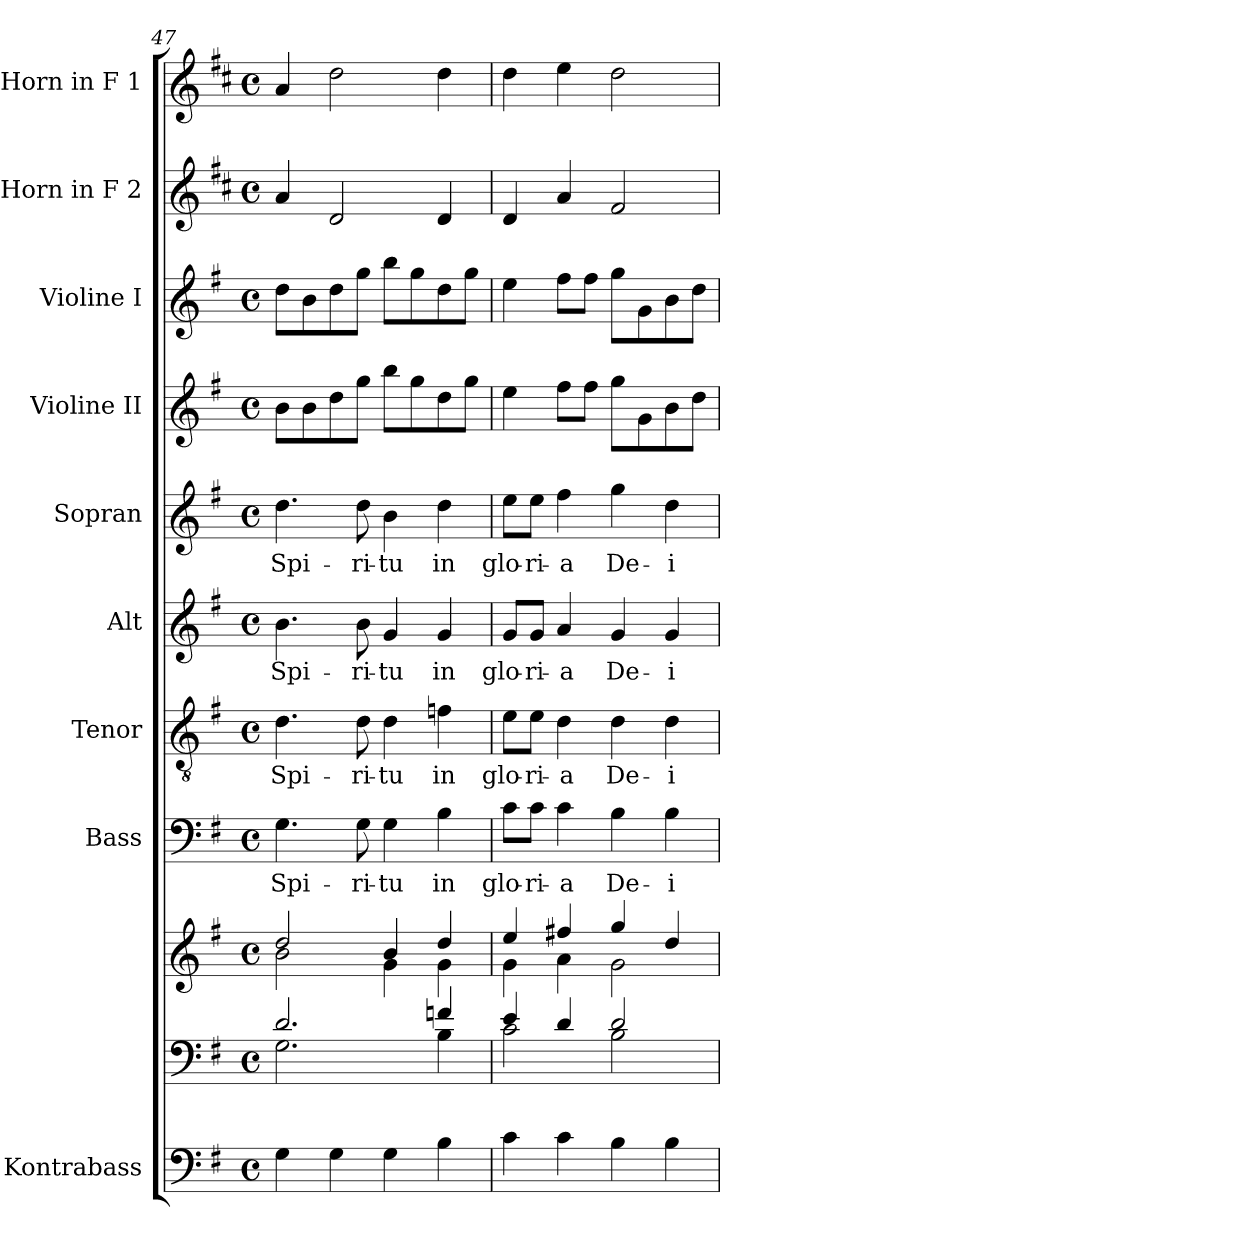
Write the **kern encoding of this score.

**kern	**kern	**kern	**kern	**text	**kern	**text	**kern	**text	**kern	**text	**kern	**kern	**kern	**kern
*part10	*part9	*part9	*part8	*part8	*part7	*part7	*part6	*part6	*part5	*part5	*part4	*part3	*part2	*part1
*staff11	*staff10	*staff9	*staff8	*staff8	*staff7	*staff7	*staff6	*staff6	*staff5	*staff5	*staff4	*staff3	*staff2	*staff1
*I"Kontrabass	*	*	*I"Bass	*	*I"Tenor	*	*I"Alt	*	*I"Sopran	*	*I"Violine II	*I"Violine I	*I"Horn in F 2	*I"Horn in F 1
*I'Kb.	*	*	*I'B.	*	*I'T.	*	*I'A.	*	*I'S.	*	*I'Vl. II	*I'Vl. I	*I'Hrn. 2	*I'Hrn. 1
*clefF4	*clefF4	*clefG2	*clefF4	*	*clefGv2	*	*clefG2	*	*clefG2	*	*clefG2	*clefG2	*clefG2	*clefG2
*ITrd7c12	*	*	*	*	*	*	*	*	*	*	*	*	*ITrd4c7	*ITrd4c7
*k[f#]	*k[f#]	*k[f#]	*k[f#]	*	*k[f#]	*	*k[f#]	*	*k[f#]	*	*k[f#]	*k[f#]	*k[f#]	*k[f#]
*G:	*G:	*G:	*G:	*	*G:	*	*G:	*	*G:	*	*G:	*G:	*G:	*G:
*M4/4	*M4/4	*M4/4	*M4/4	*	*M4/4	*	*M4/4	*	*M4/4	*	*M4/4	*M4/4	*M4/4	*M4/4
*met(c)	*met(c)	*met(c)	*met(c)	*	*met(c)	*	*met(c)	*	*met(c)	*	*met(c)	*met(c)	*met(c)	*met(c)
=47	=47	=47	=47	=47	=47	=47	=47	=47	=47	=47	=47	=47	=47	=47
*	*^	*^	*	*	*	*	*	*	*	*	*	*	*	*
!	!	!	!	!	!	!LO:LY:b	!	!LO:LY:b	!	!LO:LY:b	!	!LO:LY:b	!	!	!	!
4GG\	2.d/	2.G\	2dd/	2b\	4.G\	Spi-	4.d\	Spi-	4.b\	Spi-	4.dd\	Spi-	8b\L	8dd\L	4d/	4d/
.	.	.	.	.	.	.	.	.	.	.	.	.	8b\	8b\	.	.
4GG\	.	.	.	.	.	.	.	.	.	.	.	.	8dd\	8dd\	2G/	2g\
!	!	!	!	!	!	!LO:LY:b	!	!LO:LY:b	!	!LO:LY:b	!	!LO:LY:b	!	!	!	!
.	.	.	.	.	8G\	-ri-	8d\	-ri-	8b\	-ri-	8dd\	-ri-	8gg\J	8gg\J	.	.
!	!	!	!	!	!	!LO:LY:b	!	!LO:LY:b	!	!LO:LY:b	!	!LO:LY:b	!	!	!	!
4GG\	.	.	4b/	4g\	4G\	-tu	4d\	-tu	4g/	-tu	4b\	-tu	8bb\L	8bb\L	.	.
.	.	.	.	.	.	.	.	.	.	.	.	.	8gg\	8gg\	.	.
!	!	!	!	!	!	!LO:LY:b	!	!LO:LY:b	!	!LO:LY:b	!	!LO:LY:b	!	!	!	!
4BB\	4fn/	4B\	4dd/	4g\	4B\	in	4fn\	in	4g/	in	4dd\	in	8dd\	8dd\	4G/	4g\
.	.	.	.	.	.	.	.	.	.	.	.	.	8gg\J	8gg\J	.	.
=48	=48	=48	=48	=48	=48	=48	=48	=48	=48	=48	=48	=48	=48	=48	=48	=48
!	!	!	!	!	!	!LO:LY:b	!	!LO:LY:b	!	!LO:LY:b	!	!LO:LY:b	!	!	!	!
4C\	4e/	2c\	4ee/	4g\	8c\L	glo-	8e\L	glo-	8g/L	glo-	8ee\L	glo-	4ee\	4ee\	4G/	4g\
!	!	!	!	!	!	!LO:LY:b	!	!LO:LY:b	!	!LO:LY:b	!	!LO:LY:b	!	!	!	!
.	.	.	.	.	8c\J	-ri-	8e\J	-ri-	8g/J	-ri-	8ee\J	-ri-	.	.	.	.
!	!	!	!	!	!	!LO:LY:b	!	!LO:LY:b	!	!LO:LY:b	!	!LO:LY:b	!	!	!	!
4C\	4d/	.	4ff#X/	4a\	4c\	-a	4d\	-a	4a/	-a	4ff#\	-a	8ff#\L	8ff#\L	4d/	4a\
.	.	.	.	.	.	.	.	.	.	.	.	.	8ff#\J	8ff#\J	.	.
!	!	!	!	!	!	!LO:LY:b	!	!LO:LY:b	!	!LO:LY:b	!	!LO:LY:b	!	!	!	!
4BB\	2d/	2B\	4gg/	2g\	4B\	De-	4d\	De-	4g/	De-	4gg\	De-	8gg\L	8gg\L	2B/	2g\
.	.	.	.	.	.	.	.	.	.	.	.	.	8g\	8g\	.	.
!	!	!	!	!	!	!LO:LY:b	!	!LO:LY:b	!	!LO:LY:b	!	!LO:LY:b	!	!	!	!
4BB\	.	.	4dd/	.	4B\	-i	4d\	-i	4g/	-i	4dd\	-i	8b\	8b\	.	.
.	.	.	.	.	.	.	.	.	.	.	.	.	8dd\J	8dd\J	.	.
*	*v	*v	*	*	*	*	*	*	*	*	*	*	*	*	*	*
*	*	*v	*v	*	*	*	*	*	*	*	*	*	*	*	*
=	=	=	=	=	=	=	=	=	=	=	=	=	=	=
*-	*-	*-	*-	*-	*-	*-	*-	*-	*-	*-	*-	*-	*-	*-
